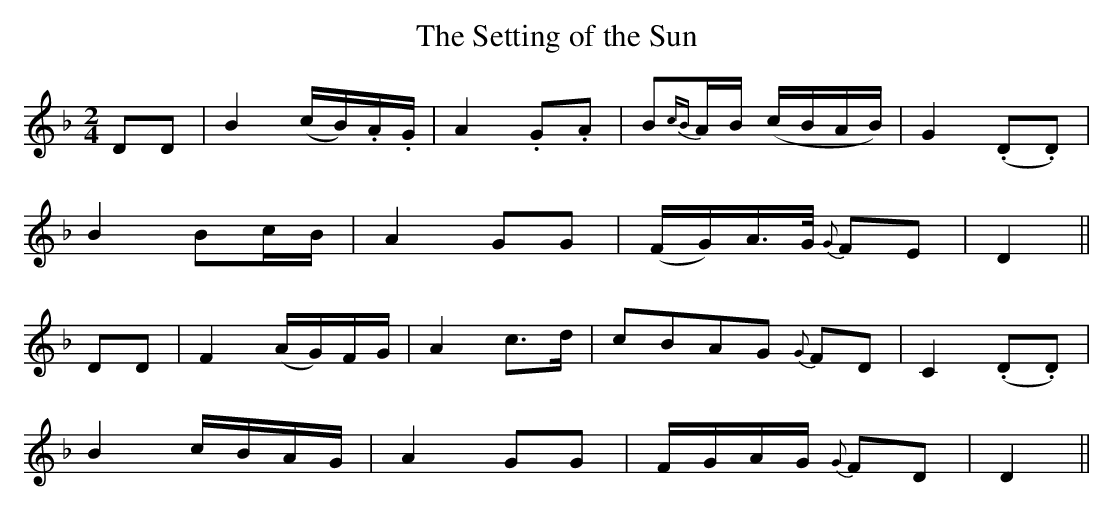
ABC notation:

X:1
T: The Setting of the Sun
M: 2/4
L: 1/8
K: Dm
DD|B2 (c/B/).A/.G/|A2 .G.A|B{cB}A/B/ (c/B/A/B/)|G2 (.D.D)|
">"B2 Bc/B/|A2 GG|(F/G/)A/>G/ {G}FE|D2||
DD|F2 (A/G/)F/G/|A2 c>d|cBAG {G}FD|C2 (.D.D)|
B2 c/B/A/G/|A2 GG|F/G/A/G/ {G}FD|D2||
